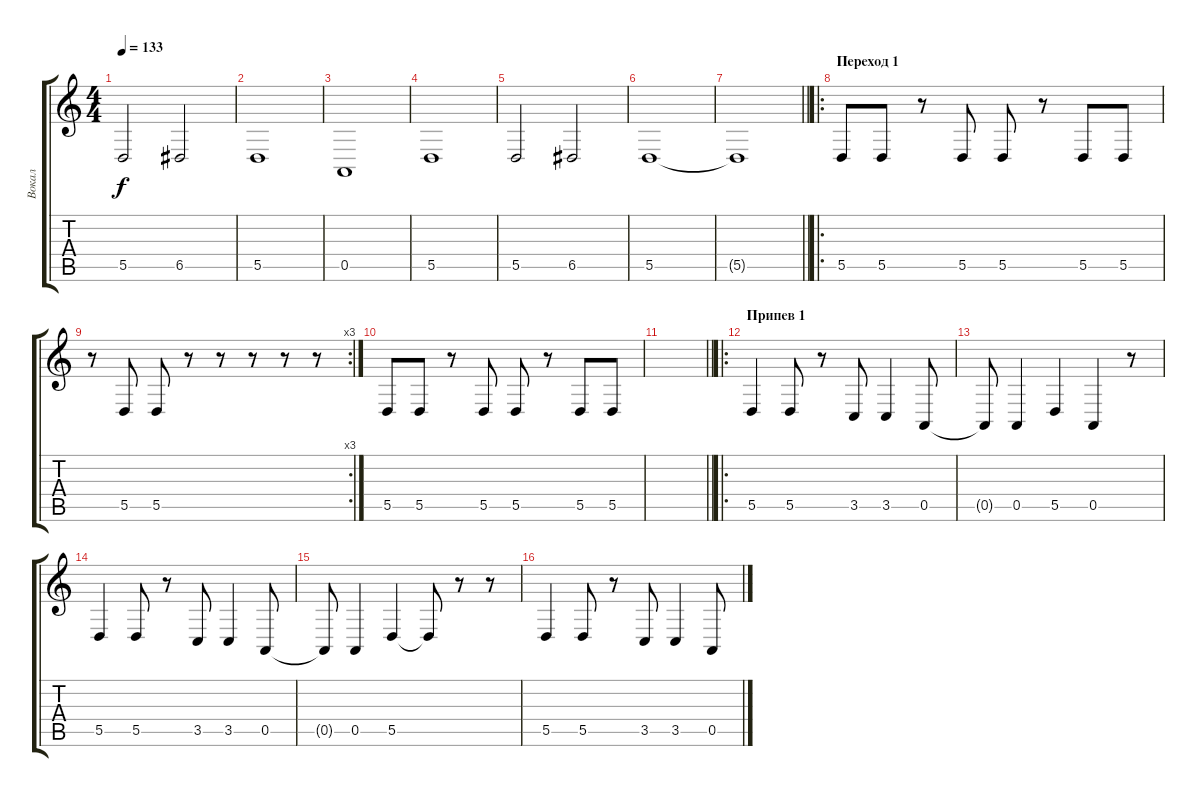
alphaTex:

\track ("Вокал" "Вокал") {instrument tenorsax}
\staff {score tabs}
\tuning (E4 B3 G3 D3 A2 E2) {hide}
\ts (4 4)
\tempo 133
\clef g2
\ks c
5.5.2{dy f} 6.5.2 |
5.5.1 |
0.5.1 |
5.5.1 |
5.5.2 6.5.2 |
5.5.1 |
\barLineRight lightlight
5.5{t}.1 |
\ro
\section ("" "Переход 1")
5.5.8 5.5.8 r.8 5.5.8 5.5.8 r.8 5.5.8 5.5.8 |
\rc 3
r.8 5.5.8 5.5.8 r.8 r.8 r.8 r.8 r.8 |
5.5.8 5.5.8 r.8 5.5.8 5.5.8 r.8 5.5.8 5.5.8 |
\barLineRight lightlight
|
\ro
\section ("" "Припев 1")
5.5.4 5.5.8 r.8 3.5.8 3.5.4 0.5.8 |
0.5{t}.8 0.5.4 5.5.4 0.5.4 r.8 |
5.5.4 5.5.8 r.8 3.5.8 3.5.4 0.5.8 |
0.5{t}.8 0.5.4 5.5.4 5.5{t}.8 r.8 r.8 |
5.5.4 5.5.8 r.8 3.5.8 3.5.4 0.5.8
